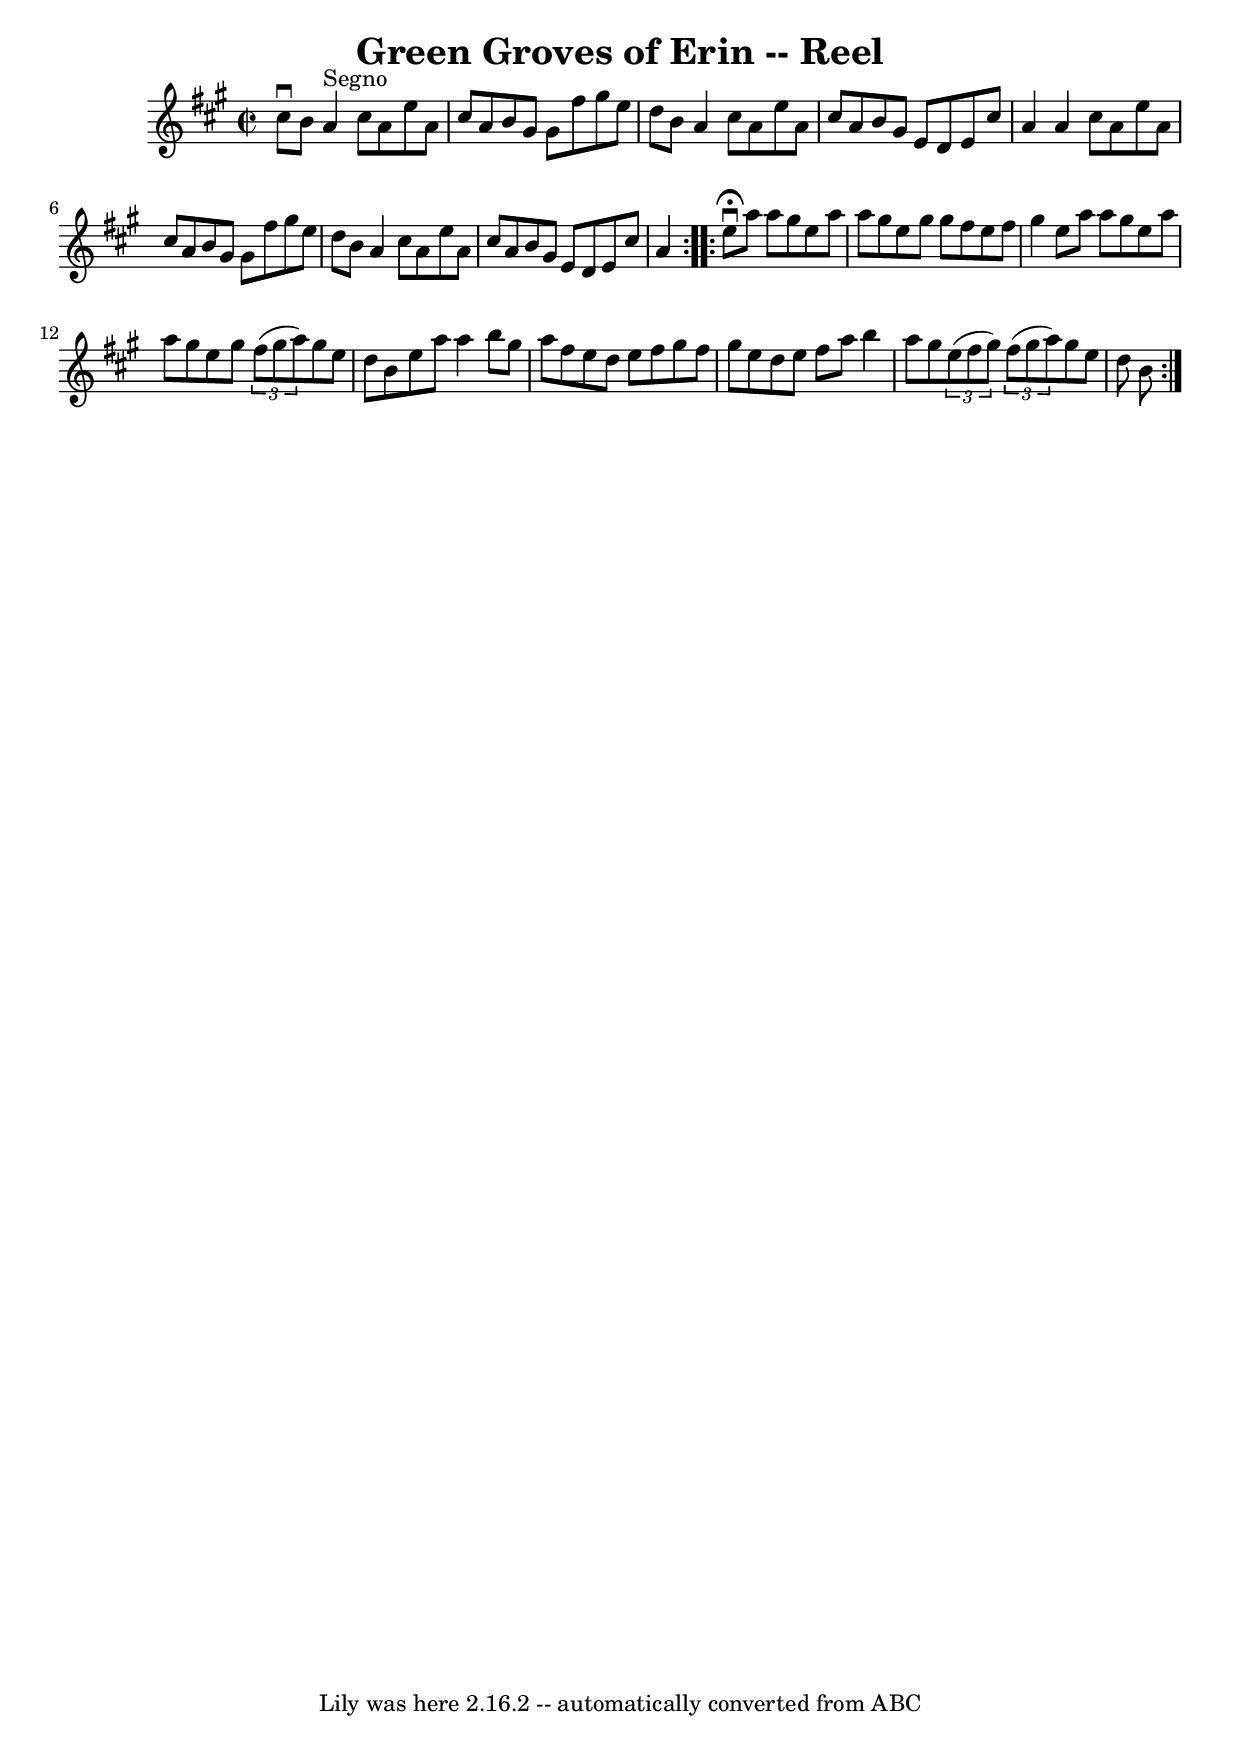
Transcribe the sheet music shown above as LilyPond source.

\version "2.7.40"
\include "Mammoth.ily"
\header {
	book = "Ryan's Mammoth Collection"
	crossRefNumber = "1"
	footnotes = "\\\\374"
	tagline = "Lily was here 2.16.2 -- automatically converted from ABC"
	title = "Green Groves of Erin -- Reel"
}
voicedefault =  {
\set Score.defaultBarType = "empty"

\repeat volta 2 {
\override Staff.TimeSignature #'style = #'C
 \time 2/2 \key a \major cis''8^\downbow b'8    |
 a'4^"Segno"  
 cis''8 a'8 e''8 a'8 cis''8 a'8    |
 b'8 gis'8    
gis'8 fis''8 gis''8 e''8 d''8 b'8    |
 a'4 cis''8    
a'8 e''8 a'8 cis''8 a'8    |
 b'8 gis'8 e'8 d'8    
e'8 cis''8 a'4    |
 a'4 cis''8 a'8 e''8 a'8    
cis''8 a'8    |
 b'8 gis'8 gis'8 fis''8 gis''8 e''8   
 d''8 b'8    |
 a'4 cis''8 a'8 e''8 a'8 cis''8 a'8 
   |
 b'8 gis'8 e'8 d'8 e'8 cis''8 a'4    }     
\repeat volta 2 { e''8^\fermata^\downbow a''8 a''8 gis''8 e''8    
a''8 a''8 gis''8    |
 e''8 gis''8 gis''8 fis''8 e''8 
 fis''8 gis''4    |
 e''8 a''8 a''8 gis''8 e''8    
a''8 a''8 gis''8    |
 e''8 gis''8    \times 2/3 { fis''8 (
 gis''8 a''8) } gis''8 e''8 d''8 b'8    |
 e''8    
a''8 a''4 b''8 gis''8 a''8 fis''8    |
 e''8 d''8    
e''8 fis''8 gis''8 fis''8 gis''8 e''8    |
 d''8 e''8 
 fis''8 a''8 b''4 a''8 gis''8    |
     \times 2/3 { e''8 
(fis''8 gis''8) }   \times 2/3 { fis''8 (gis''8 a''8) }   
gis''8 e''8 d''8 b'8      }   
}

\score{
    <<

	\context Staff="default"
	{
	    \voicedefault 
	}

    >>
	\layout {
	}
	\midi {}
}
